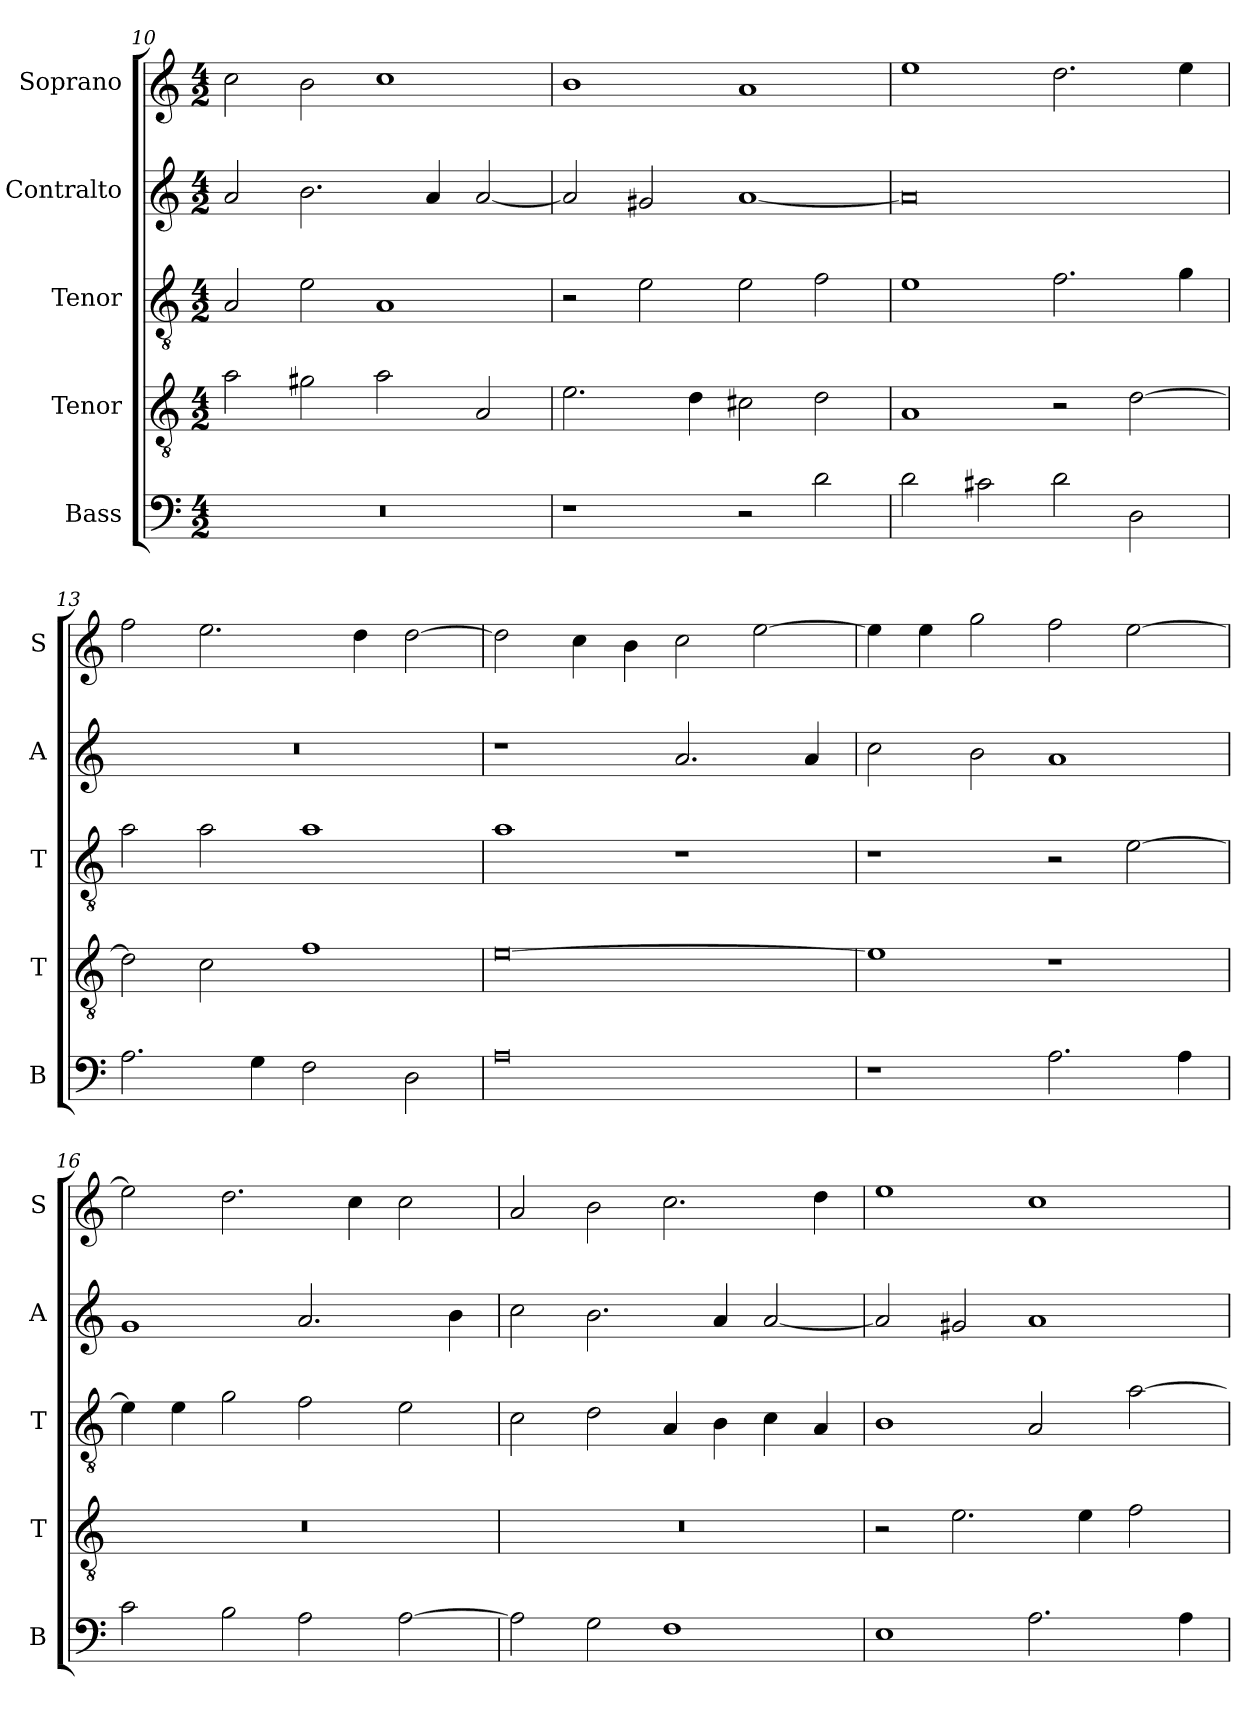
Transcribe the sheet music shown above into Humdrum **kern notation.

**kern	**kern	**kern	**kern	**kern
*part5	*part4	*part3	*part2	*part1
*staff5	*staff4	*staff3	*staff2	*staff1
*I"Bass	*I"Tenor	*I"Tenor	*I"Contralto	*I"Soprano
*I'B	*I'T	*I'T	*I'A	*I'S
*clefF4	*clefGv2	*clefGv2	*clefG2	*clefG2
*k[]	*k[]	*k[]	*k[]	*k[]
*A:aeo	*A:aeo	*A:aeo	*A:aeo	*A:aeo
*M4/2	*M4/2	*M4/2	*M4/2	*M4/2
=10	=10	=10	=10	=10
0r	2a	2A	2a	2cc
.	2g#X	2e	2.b	2b
.	2a	1A	.	1cc
.	.	.	4a	.
.	2A	.	[2a	.
=11	=11	=11	=11	=11
1r	2.e	2r	2a]	1b
.	.	2e	2g#X	.
.	4d	.	.	.
2r	2c#X	2e	[1a	1a
2d	2d	2f	.	.
=12	=12	=12	=12	=12
2d	1A	1e	0a]	1ee
2c#X	.	.	.	.
2d	2r	2.f	.	2.dd
2D	[2d	.	.	.
.	.	4g	.	4ee
=13	=13	=13	=13	=13
2.A	2d]	2a	0r	2ff
.	2c	2a	.	2.ee
4G	.	.	.	.
2F	1f	1a	.	.
.	.	.	.	4dd
2D	.	.	.	[2dd
=14	=14	=14	=14	=14
0A	[0e	1a	1r	2dd]
.	.	.	.	4cc
.	.	.	.	4b
.	.	1r	2.a	2cc
.	.	.	.	[2ee
.	.	.	4a	.
=15	=15	=15	=15	=15
1r	1e]	1r	2cc	4ee]
.	.	.	.	4ee
.	.	.	2b	2gg
2.A	1r	2r	1a	2ff
.	.	[2e	.	[2ee
4A	.	.	.	.
=16	=16	=16	=16	=16
2c	0r	4e]	1g	2ee]
.	.	4e	.	.
2B	.	2g	.	2.dd
2A	.	2f	2.a	.
.	.	.	.	4cc
[2A	.	2e	.	2cc
.	.	.	4b	.
=17	=17	=17	=17	=17
2A]	0r	2c	2cc	2a
2G	.	2d	2.b	2b
1F	.	4A	.	2.cc
.	.	4B	4a	.
.	.	4c	[2a	.
.	.	4A	.	4dd
=18	=18	=18	=18	=18
1E	2r	1B	2a]	1ee
.	2.e	.	2g#X	.
2.A	.	2A	1a	1cc
.	4e	.	.	.
.	2f	[2a	.	.
4A	.	.	.	.
=	=	=	=	=
*-	*-	*-	*-	*-
